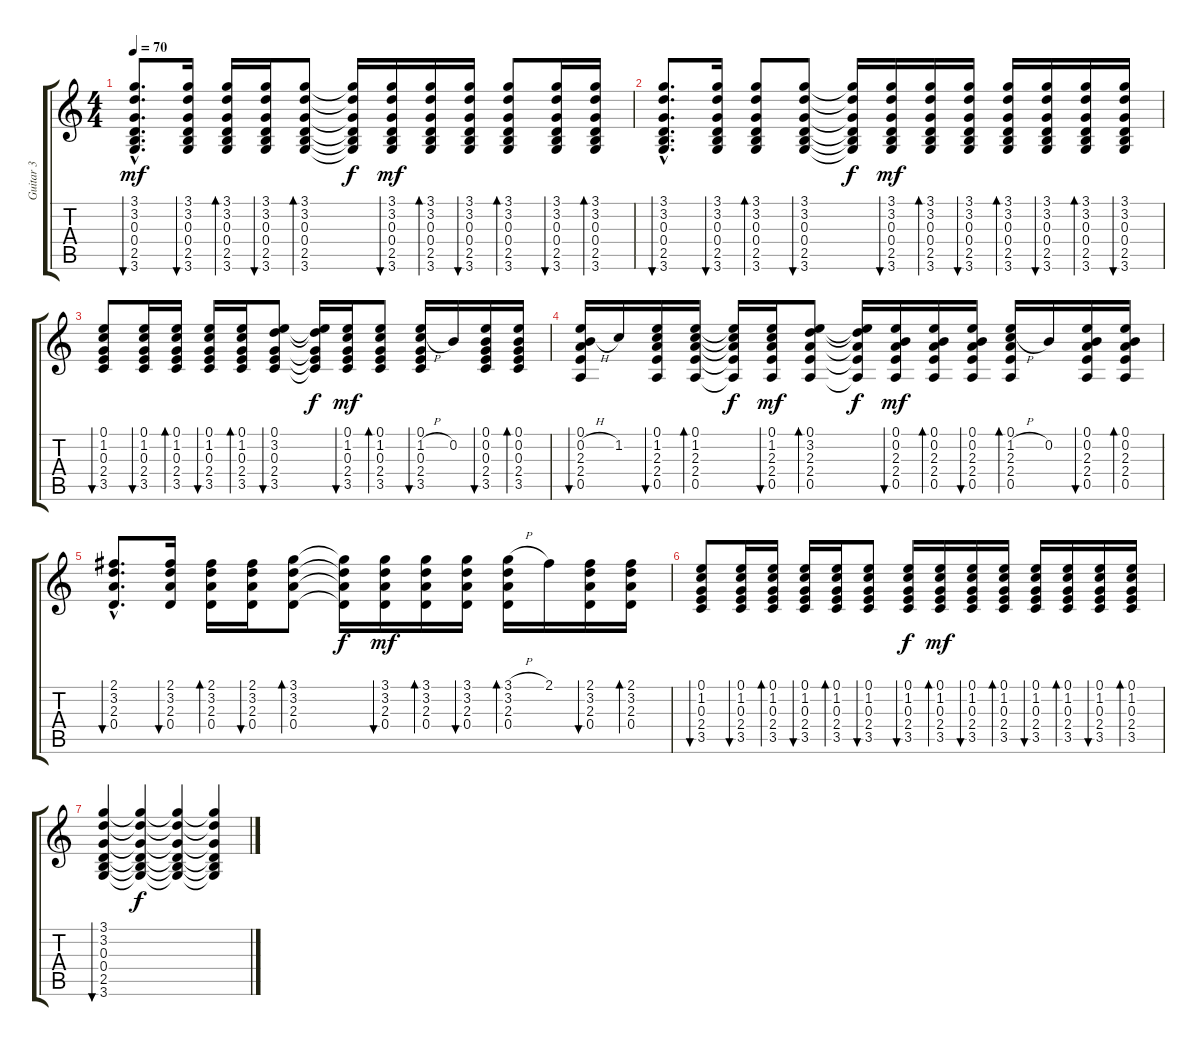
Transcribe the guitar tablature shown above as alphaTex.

\track ("Guitar 3" "Guitar 3") {instrument acousticguitarsteel}
\staff {score tabs}
\tuning (E4 B3 G3 D3 A2 E2) {hide}
\ts (4 4)
\tempo 70
\clef g2
\ks c
(3.1{hac} 3.2{hac} 0.3{hac} 0.4{hac} 2.5{hac} 3.6{hac}).8{d bu 30 dy mf} (3.1 3.2 0.3 0.4 2.5 3.6).16{bu 30} (3.1 3.2 0.3 0.4 2.5 3.6).16{bd 30} (3.1 3.2 0.3 0.4 2.5 3.6).16{bu 30} (3.1 3.2 0.3 0.4 2.5 3.6).8{bd 30} (3.1{t} 3.2{t} 0.3{t} 0.4{t} 2.5{t} 3.6{t}).16{dy f} (3.1 3.2 0.3 0.4 2.5 3.6).16{bu 30 dy mf} (3.1 3.2 0.3 0.4 2.5 3.6).16{bd 30} (3.1 3.2 0.3 0.4 2.5 3.6).16{bu 30} (3.1 3.2 0.3 0.4 2.5 3.6).8{bd 30} (3.1 3.2 0.3 0.4 2.5 3.6).16{bu 30} (3.1 3.2 0.3 0.4 2.5 3.6).16{bd 30} |
(3.1{hac} 3.2{hac} 0.3{hac} 0.4{hac} 2.5{hac} 3.6{hac}).8{d bu 30} (3.1 3.2 0.3 0.4 2.5 3.6).16{bu 30} (3.1 3.2 0.3 0.4 2.5 3.6).8{bd 30} (3.1 3.2 0.3 0.4 2.5 3.6).8{bu 30} (3.1{t} 3.2{t} 0.3{t} 0.4{t} 2.5{t} 3.6{t}).16{dy f} (3.1 3.2 0.3 0.4 2.5 3.6).16{bu 30 dy mf} (3.1 3.2 0.3 0.4 2.5 3.6).16{bd 30} (3.1 3.2 0.3 0.4 2.5 3.6).16{bu 30} (3.1 3.2 0.3 0.4 2.5 3.6).16{bd 30} (3.1 3.2 0.3 0.4 2.5 3.6).16{bu 30} (3.1 3.2 0.3 0.4 2.5 3.6).16{bd 30} (3.1 3.2 0.3 0.4 2.5 3.6).16{bu 30} |
(0.1 1.2 0.3 2.4 3.5).8{bu 30} (0.1 1.2 0.3 2.4 3.5).16{bu 30} (0.1 1.2 0.3 2.4 3.5).16{bd 30} (0.1 1.2 0.3 2.4 3.5).16{bu 30} (0.1 1.2 0.3 2.4 3.5).16{bd 30} (0.1 3.2 0.3 2.4 3.5).8{bu 30} (0.1{t} 3.2{t} 0.3{t} 2.4{t} 3.5{t}).16{dy f} (0.1 1.2 0.3 2.4 3.5).16{bu 30 dy mf} (0.1 1.2 0.3 2.4 3.5).8{bd 30} (0.1 1.2{h} 0.3 2.4 3.5).16{bu 30} 0.2.16 (0.1 0.2 0.3 2.4 3.5).16{bu 30} (0.1 0.2 0.3 2.4 3.5).16{bd 30} |
(0.1 0.2{h} 2.3 2.4 0.5).16{bu 30} 1.2.16 (0.1 1.2 2.3 2.4 0.5).16{bu 30} (0.1 1.2 2.3 2.4 0.5).16{bd 30} (0.1{t} 1.2{t} 2.3{t} 2.4{t} 0.5{t}).16{dy f} (0.1 1.2 2.3 2.4 0.5).16{bu 30 dy mf} (0.1 3.2 2.3 2.4 0.5).8{bd 30} (0.1{t} 3.2{t} 2.3{t} 2.4{t} 0.5{t}).16{dy f} (0.1 0.2 2.3 2.4 0.5).16{bu 30 dy mf} (0.1 0.2 2.3 2.4 0.5).16{bd 30} (0.1 0.2 2.3 2.4 0.5).16{bu 30} (0.1 1.2{h} 2.3 2.4 0.5).16{bd 30} 0.2.16 (0.1 0.2 2.3 2.4 0.5).16{bu 30} (0.1 0.2 2.3 2.4 0.5).16{bd 30} |
(2.1{hac} 3.2{hac} 2.3{hac} 0.4{hac}).8{d bu 30} (2.1 3.2 2.3 0.4).16{bu 30} (2.1 3.2 2.3 0.4).16{bd 30} (2.1 3.2 2.3 0.4).16{bu 30} (3.1 3.2 2.3 0.4).8{bd 30} (3.1{t} 3.2{t} 2.3{t} 0.4{t}).16{dy f} (3.1 3.2 2.3 0.4).16{bu 30 dy mf} (3.1 3.2 2.3 0.4).16{bd 30} (3.1 3.2 2.3 0.4).16{bu 30} (3.1{h} 3.2 2.3 0.4).16{bd 30} 2.1.16 (2.1 3.2 2.3 0.4).16{bu 30} (2.1 3.2 2.3 0.4).16{bd 30} |
(0.1 1.2 0.3 2.4 3.5).8{bu 30} (0.1 1.2 0.3 2.4 3.5).16{bu 30} (0.1 1.2 0.3 2.4 3.5).16{bd 30} (0.1 1.2 0.3 2.4 3.5).16{bu 30} (0.1 1.2 0.3 2.4 3.5).16{bd 30} (0.1 1.2 0.3 2.4 3.5).8{bu 30} (0.1 1.2 0.3 2.4 3.5).16{bu 30 dy f} (0.1 1.2 0.3 2.4 3.5).16{bd 30 dy mf} (0.1 1.2 0.3 2.4 3.5).16{bu 30} (0.1 1.2 0.3 2.4 3.5).16{bd 30} (0.1 1.2 0.3 2.4 3.5).16{bu 30} (0.1 1.2 0.3 2.4 3.5).16{bd 30} (0.1 1.2 0.3 2.4 3.5).16{bu 30} (0.1 1.2 0.3 2.4 3.5).16{bd 30} |
(3.1 3.2 0.3 0.4 2.5 3.6).4{bu 120} (3.1{t} 3.2{t} 0.3{t} 0.4{t} 2.5{t} 3.6{t}).4{dy f volume 10} (3.1{t} 3.2{t} 0.3{t} 0.4{t} 2.5{t} 3.6{t}).4{volume 7} (3.1{t} 3.2{t} 0.3{t} 0.4{t} 2.5{t} 3.6{t}).4{volume 4}
